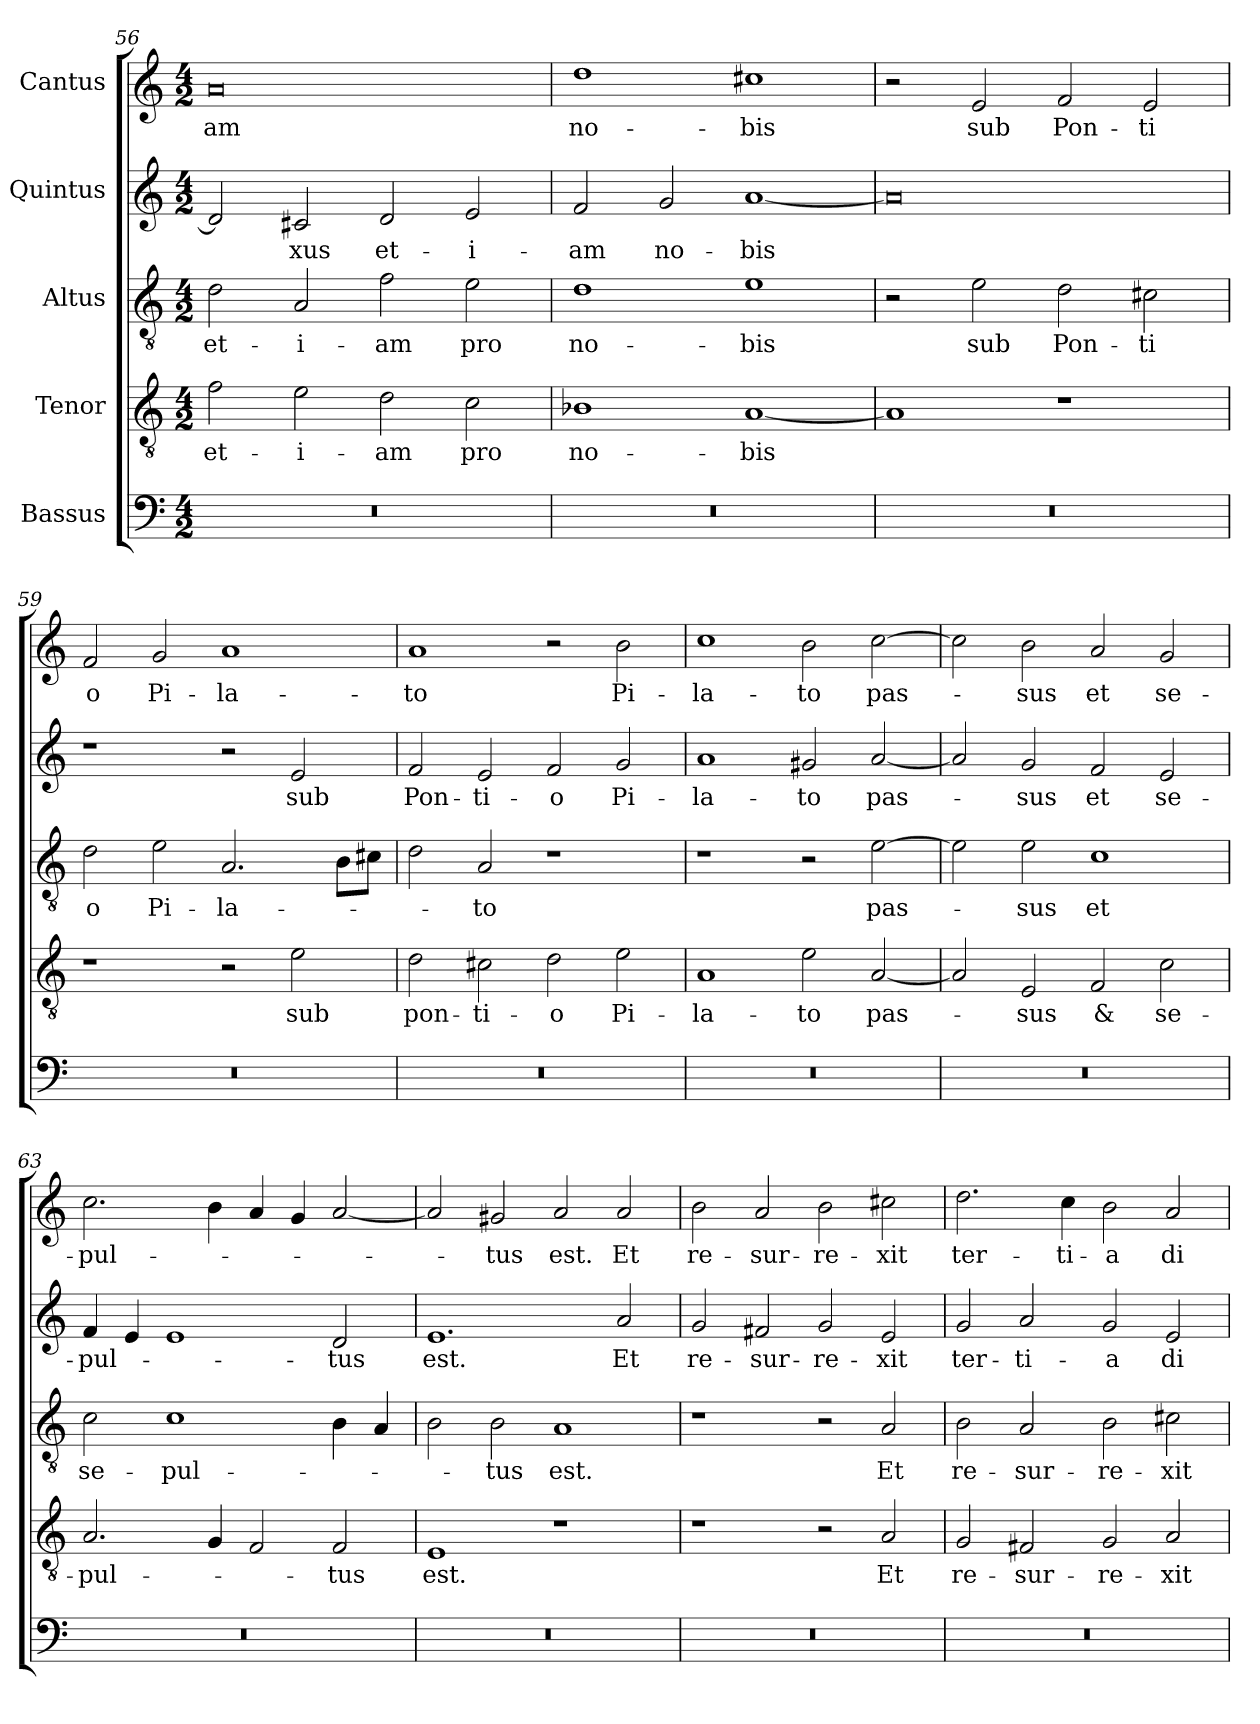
**kern	**kern	**text	**kern	**text	**kern	**text	**kern	**text
*part5	*part4	*part4	*part3	*part3	*part2	*part2	*part1	*part1
*staff5	*staff4	*staff4	*staff3	*staff3	*staff2	*staff2	*staff1	*staff1
*I"Bassus	*I"Tenor	*	*I"Altus	*	*I"Quintus	*	*I"Cantus	*
*clefF4	*clefGv2	*	*clefGv2	*	*clefG2	*	*clefG2	*
*k[]	*k[]	*	*k[]	*	*k[]	*	*k[]	*
*M4/2	*M4/2	*	*M4/2	*	*M4/2	*	*M4/2	*
=56	=56	=56	=56	=56	=56	=56	=56	=56
0r	2f\	et-	2d\	et-	2d/]	.	0a/	-am
.	2e\	-i-	2A/	-i-	2c#X/	-xus	.	.
.	2d\	-am	2f\	-am	2d/	et-	.	.
.	2c\	pro	2e\	pro	2e/	-i-	.	.
=57	=57	=57	=57	=57	=57	=57	=57	=57
0r	1B-X\	no-	1d\	no-	2f/	-am	1dd\	no-
.	.	.	.	.	2g/	no-	.	.
.	[1A/	-bis	1e\	-bis	[1a/	-bis	1cc#X\	-bis
=58	=58	=58	=58	=58	=58	=58	=58	=58
0r	1A/]	.	2r	.	0a/]	.	2r	.
.	.	.	2e\	sub	.	.	2e/	sub
.	1r	.	2d\	Pon-	.	.	2f/	Pon-
.	.	.	2c#X\	-ti	.	.	2e/	-ti
=59	=59	=59	=59	=59	=59	=59	=59	=59
0r	1r	.	2d\	o	1r	.	2f/	o
.	.	.	2e\	Pi-	.	.	2g/	Pi-
.	2r	.	2.A/	-la-	2r	.	1a/	-la-
.	2e\	sub	.	.	2e/	sub	.	.
.	.	.	8B\L	.	.	.	.	.
.	.	.	8c#X\J	.	.	.	.	.
=60	=60	=60	=60	=60	=60	=60	=60	=60
0r	2d\	pon-	2d\	.	2f/	Pon-	1a/	-to
.	2c#X\	-ti-	2A/	-to	2e/	-ti-	.	.
.	2d\	-o	1r	.	2f/	-o	2r	.
.	2e\	Pi-	.	.	2g/	Pi-	2b\	Pi-
=61	=61	=61	=61	=61	=61	=61	=61	=61
0r	1A/	-la-	1r	.	1a/	-la-	1cc\	-la-
.	2e\	-to	2r	.	2g#X/	-to	2b\	-to
.	[2A/	pas-	[2e\	pas-	[2a/	pas-	[2cc\	pas-
=62	=62	=62	=62	=62	=62	=62	=62	=62
0r	2A/]	.	2e\]	.	2a/]	.	2cc\]	.
.	2E/	-sus	2e\	-sus	2g/	-sus	2b\	-sus
.	2F/	&	1c\	et	2f/	et	2a/	et
.	2c\	se-	.	.	2e/	se-	2g/	se-
=63	=63	=63	=63	=63	=63	=63	=63	=63
0r	2.A/	-pul-	2c\	se-	4f/	-pul-	2.cc\	-pul-
.	.	.	.	.	4e/	.	.	.
.	.	.	1c\	-pul-	1e/	.	.	.
.	4G/	.	.	.	.	.	4b\	.
.	2F/	.	.	.	.	.	4a/	.
.	.	.	.	.	.	.	4g/	.
.	2F/	-tus	4B\	.	2d/	-tus	[2a/	.
.	.	.	4A/	.	.	.	.	.
=64	=64	=64	=64	=64	=64	=64	=64	=64
0r	1E/	est.	2B\	.	1.e/	est.	2a/]	.
.	.	.	2B\	-tus	.	.	2g#X/	-tus
.	1r	.	1A/	est.	.	.	2a/	est.
.	.	.	.	.	2a/	Et	2a/	Et
=65	=65	=65	=65	=65	=65	=65	=65	=65
0r	1r	.	1r	.	2g/	re-	2b\	re-
.	.	.	.	.	2f#X/	-sur-	2a/	-sur-
.	2r	.	2r	.	2g/	-re-	2b\	-re-
.	2A/	Et	2A/	Et	2e/	-xit	2cc#X\	-xit
=66	=66	=66	=66	=66	=66	=66	=66	=66
0r	2G/	re-	2B\	re-	2g/	ter-	2.dd\	ter-
.	2F#X/	-sur-	2A/	-sur-	2a/	-ti-	.	.
.	.	.	.	.	.	.	4cc\	-ti-
.	2G/	-re-	2B\	-re-	2g/	-a	2b\	-a
.	2A/	-xit	2c#X\	-xit	2e/	di-	2a/	di
=	=	=	=	=	=	=	=	=
*-	*-	*-	*-	*-	*-	*-	*-	*-
